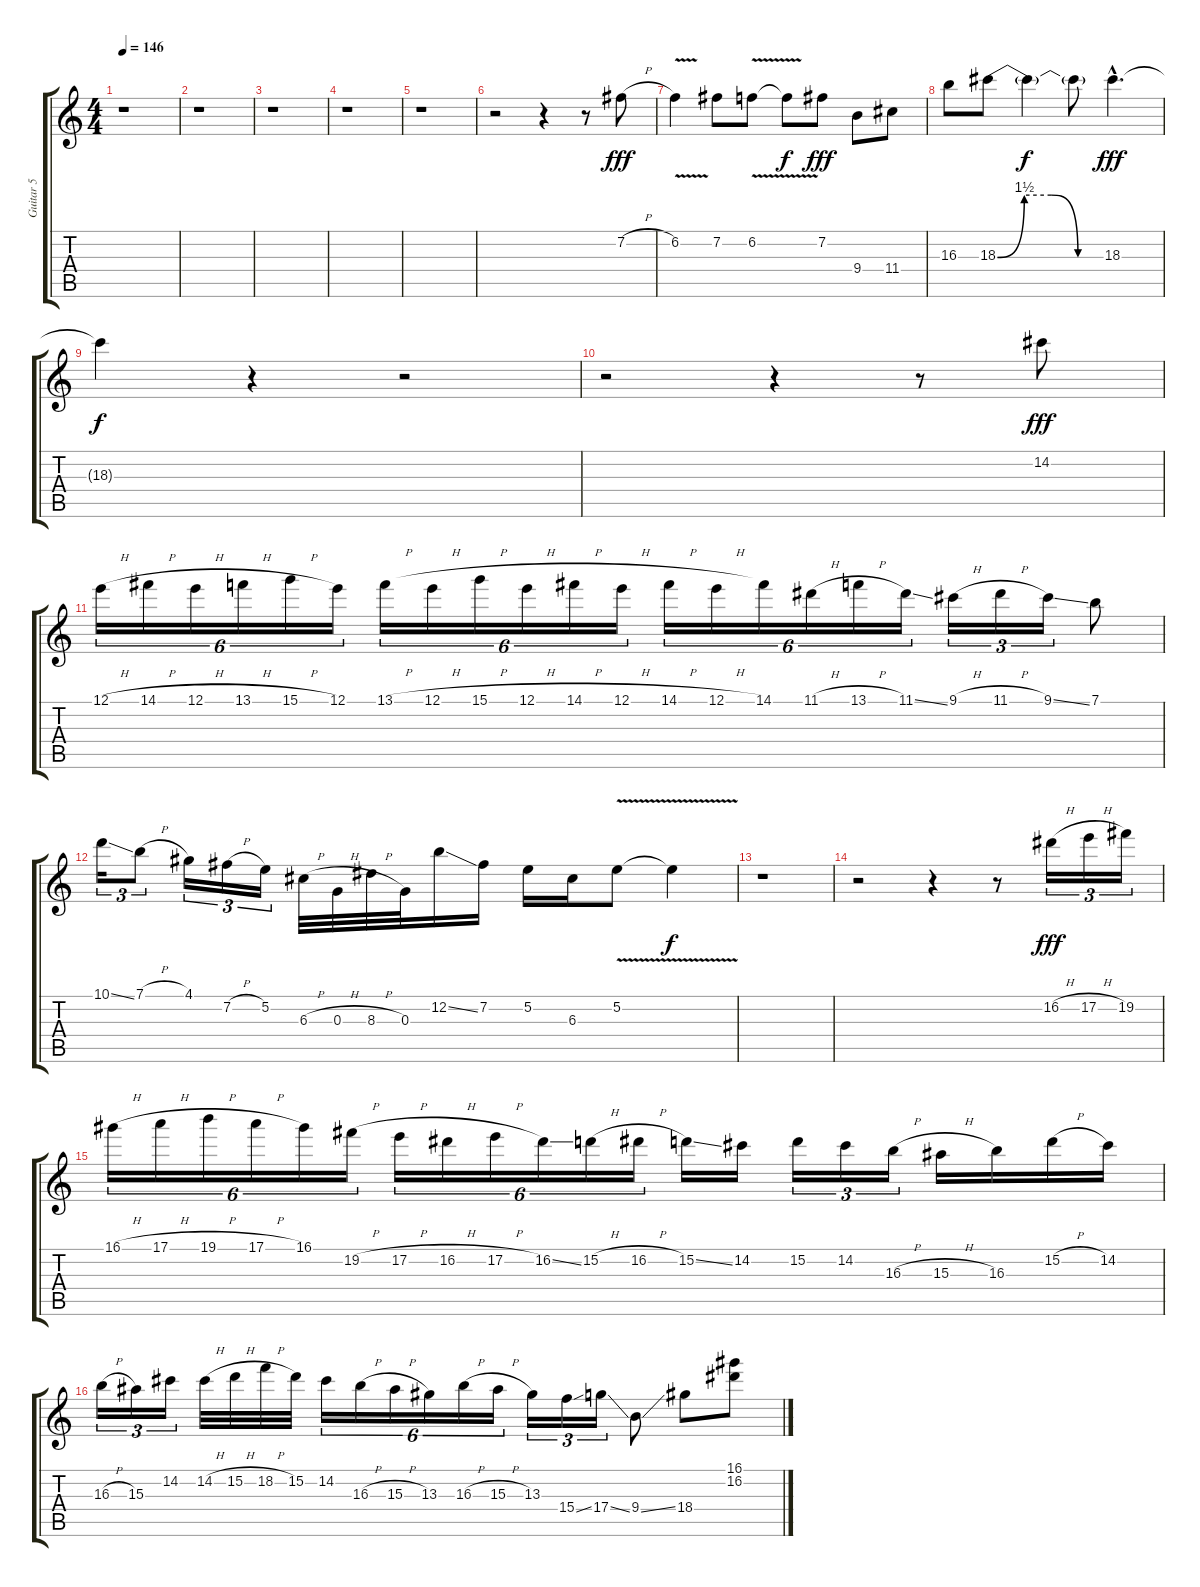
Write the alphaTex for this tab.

\track ("Guitar 5" "Guitar 5") {instrument distortionguitar}
\staff {score tabs}
\tuning (E4 B3 G3 D3 A2 E2) {hide}
\ts (4 4)
\tempo 146
\clef g2
\ks c
r.1{dy f} |
r.1 |
r.1 |
r.1 |
r.1 |
r.2 r.4 r.8 7.2{h}.8{dy fff} |
6.2{v}.4 7.2.8 6.2{v}.8 6.2{t}.8{dy f} 7.2.8{dy fff} 9.4.8 11.4.8 |
16.3.8 18.3{be (custom 0 0 15 6 30 6 45 0 60 0)}.8 18.3{t}.4{dy f} 18.3{t}.8 18.3{hac}.4{d dy fff} |
18.3{t}.4{dy f} r.4 r.2 |
r.2 r.4 r.8 14.2.8{dy fff} |
12.1{h}.16{tu (6 4)} 14.1{h}.16{tu (6 4)} 12.1{h}.16{tu (6 4)} 13.1{h}.16{tu (6 4)} 15.1{h}.16{tu (6 4)} 12.1.16{tu (6 4)} 13.1{h}.16{tu (6 4)} 12.1{h}.16{tu (6 4)} 15.1{h}.16{tu (6 4)} 12.1{h}.16{tu (6 4)} 14.1{h}.16{tu (6 4)} 12.1{h}.16{tu (6 4)} 14.1{h}.16{tu (6 4)} 12.1{h}.16{tu (6 4)} 14.1.16{tu (6 4)} 11.1{h}.16{tu (6 4)} 13.1{h}.16{tu (6 4)} 11.1{ss}.16{tu (6 4)} 9.1{h}.16{tu (3 2)} 11.1{h}.16{tu (3 2)} 9.1{ss}.16{tu (3 2)} 7.1.8 |
10.1{ss}.16{tu (3 2)} 7.1{h}.8{tu (3 2)} 4.1.16{tu (3 2)} 7.2{h}.16{tu (3 2)} 5.2.16{tu (3 2)} 6.3{h}.32 0.3{h}.32 8.3{h}.32 0.3.32 12.2{ss}.16 7.2.16 5.2.16 6.3.16 5.2{v}.8 5.2{t}.4{dy f} |
r.1 |
r.2 r.4 r.8 16.2{h}.16{tu (3 2) dy fff} 17.2{h}.16{tu (3 2)} 19.2.16{tu (3 2)} |
16.1{h}.16{tu (6 4)} 17.1{h}.16{tu (6 4)} 19.1{h}.16{tu (6 4)} 17.1{h}.16{tu (6 4)} 16.1.16{tu (6 4)} 19.2{h}.16{tu (6 4)} 17.2{h}.16{tu (6 4)} 16.2{h}.16{tu (6 4)} 17.2{h}.16{tu (6 4)} 16.2{ss}.16{tu (6 4)} 15.2{h}.16{tu (6 4)} 16.2{h}.16{tu (6 4)} 15.2{ss}.16 14.2.16 15.2.16{tu (3 2)} 14.2.16{tu (3 2)} 16.3{h}.16{tu (3 2)} 15.3{h}.16 16.3.16 15.2{h}.16 14.2.16 |
16.3{h}.16{tu (3 2)} 15.3.16{tu (3 2)} 14.2.16{tu (3 2)} 14.2{h}.32 15.2{h}.32 18.2{h}.32 15.2.32 14.2.16{tu (6 4)} 16.3{h}.16{tu (6 4)} 15.3{h}.16{tu (6 4)} 13.3.16{tu (6 4)} 16.3{h}.16{tu (6 4)} 15.3{h}.16{tu (6 4)} 13.3.16{tu (3 2)} 15.4{ss}.16{tu (3 2)} 17.4{ss}.16{tu (3 2)} 9.4{ss}.8 18.4.8 (16.1 16.2).8
